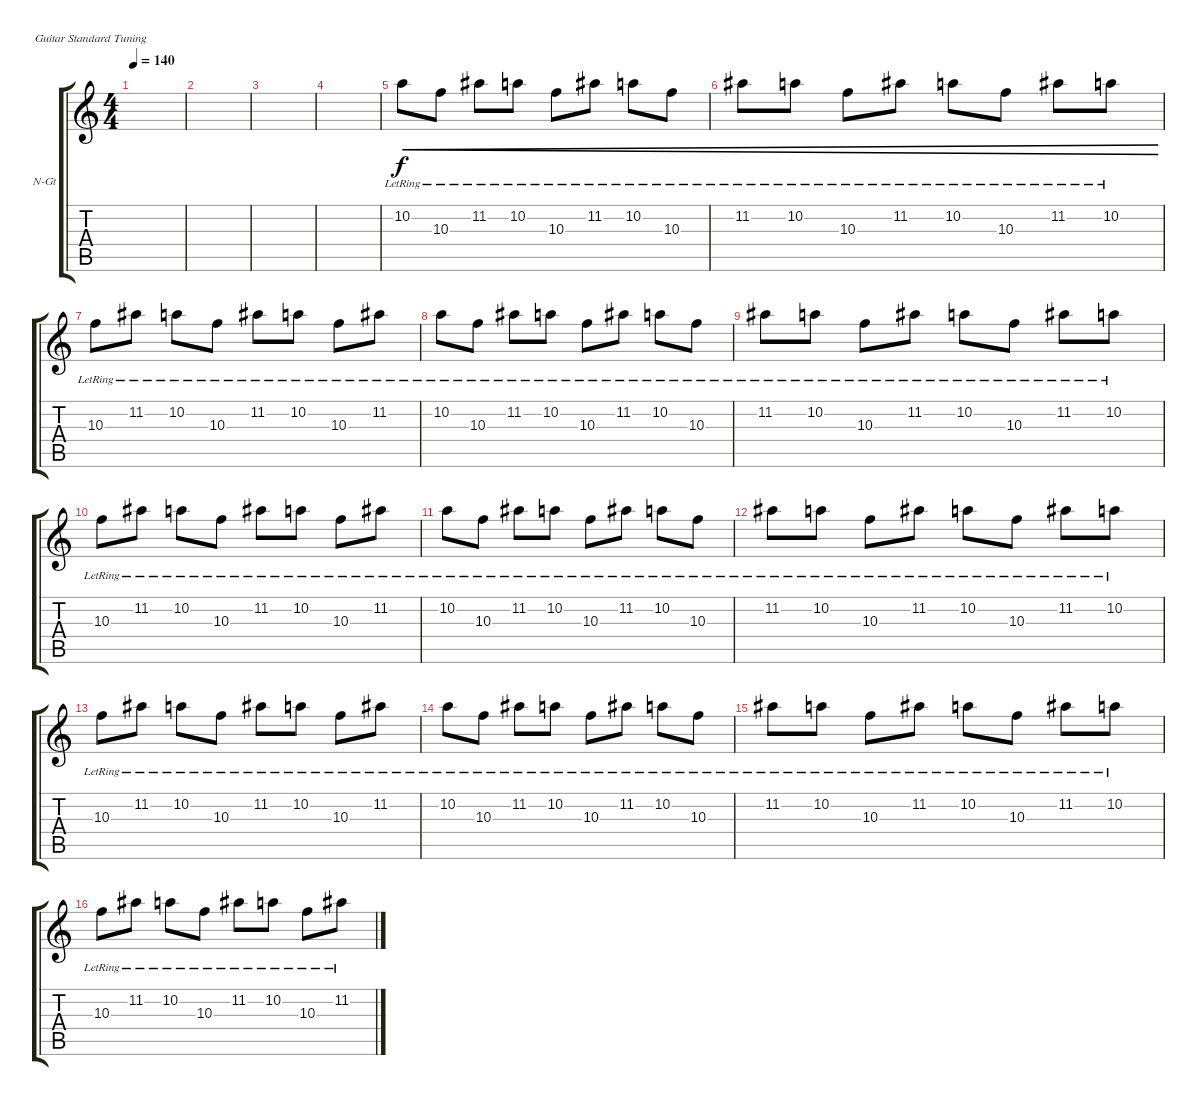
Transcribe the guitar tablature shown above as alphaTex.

\defaultSystemsLayout 4
\bracketExtendMode groupsimilarinstruments
\firstSystemTrackNameOrientation horizontal
\otherSystemsTrackNameOrientation horizontal
\track ("Piano" "N-Gt") {instrument acousticguitarnylon}
\staff {score tabs}
\tuning (E4 B3 G3 D3 A2 E2)
\ts (4 4)
\tempo 140
\clef g2
\ks c
|
|
|
|
10.2{lr}.8{cre} 10.3{lr}.8{cre} 11.2{lr}.8{cre} 10.2{lr}.8{cre} 10.3{lr}.8{cre} 11.2{lr}.8{cre} 10.2{lr}.8{cre} 10.3{lr}.8{cre} |
11.2{lr}.8{cre} 10.2{lr}.8{cre} 10.3{lr}.8{cre} 11.2{lr}.8{cre} 10.2{lr}.8{cre} 10.3{lr}.8{cre} 11.2{lr}.8{cre} 10.2{lr}.8{cre} |
10.3{lr}.8 11.2{lr}.8 10.2{lr}.8 10.3{lr}.8 11.2{lr}.8 10.2{lr}.8 10.3{lr}.8 11.2{lr}.8 |
10.2{lr}.8 10.3{lr}.8 11.2{lr}.8 10.2{lr}.8 10.3{lr}.8 11.2{lr}.8 10.2{lr}.8 10.3{lr}.8 |
11.2{lr}.8 10.2{lr}.8 10.3{lr}.8 11.2{lr}.8 10.2{lr}.8 10.3{lr}.8 11.2{lr}.8 10.2{lr}.8 |
10.3{lr}.8 11.2{lr}.8 10.2{lr}.8 10.3{lr}.8 11.2{lr}.8 10.2{lr}.8 10.3{lr}.8 11.2{lr}.8 |
10.2{lr}.8 10.3{lr}.8 11.2{lr}.8 10.2{lr}.8 10.3{lr}.8 11.2{lr}.8 10.2{lr}.8 10.3{lr}.8 |
11.2{lr}.8 10.2{lr}.8 10.3{lr}.8 11.2{lr}.8 10.2{lr}.8 10.3{lr}.8 11.2{lr}.8 10.2{lr}.8 |
10.3{lr}.8 11.2{lr}.8 10.2{lr}.8 10.3{lr}.8 11.2{lr}.8 10.2{lr}.8 10.3{lr}.8 11.2{lr}.8 |
10.2{lr}.8 10.3{lr}.8 11.2{lr}.8 10.2{lr}.8 10.3{lr}.8 11.2{lr}.8 10.2{lr}.8 10.3{lr}.8 |
11.2{lr}.8 10.2{lr}.8 10.3{lr}.8 11.2{lr}.8 10.2{lr}.8 10.3{lr}.8 11.2{lr}.8 10.2{lr}.8 |
10.3{lr}.8 11.2{lr}.8 10.2{lr}.8 10.3{lr}.8 11.2{lr}.8 10.2{lr}.8 10.3{lr}.8 11.2{lr}.8
